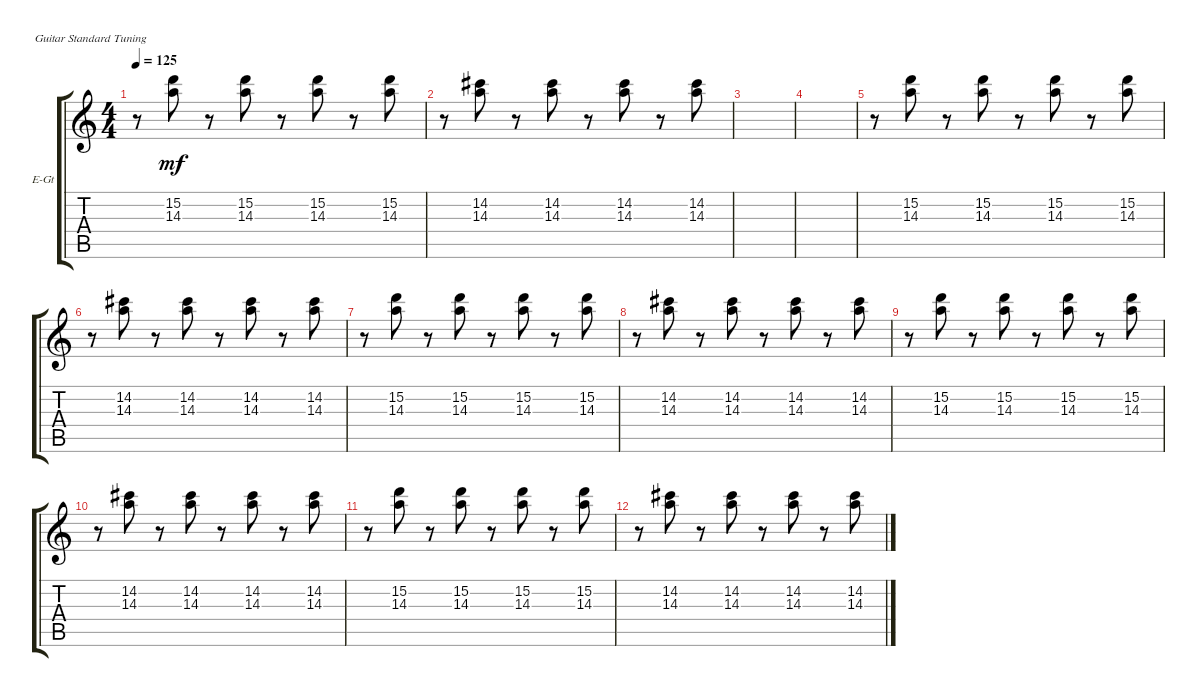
\defaultSystemsLayout 4
\bracketExtendMode groupsimilarinstruments
\firstSystemTrackNameOrientation horizontal
\otherSystemsTrackNameOrientation horizontal
\track ("Electric Guitar" "E-Gt") {instrument overdrivenguitar}
\staff {score tabs}
\tuning (E4 B3 G3 D3 A2 E2)
\ts (4 4)
\tempo 125
\clef g2
\ks c
r.8{dy mf} (15.2 14.3).8 r.8 (15.2 14.3).8 r.8 (15.2 14.3).8 r.8 (15.2 14.3).8 |
r.8 (14.2 14.3).8 r.8 (14.2 14.3).8 r.8 (14.2 14.3).8 r.8 (14.2 14.3).8 |
|
|
r.8 (15.2 14.3).8 r.8 (15.2 14.3).8 r.8 (15.2 14.3).8 r.8 (15.2 14.3).8 |
r.8 (14.2 14.3).8 r.8 (14.2 14.3).8 r.8 (14.2 14.3).8 r.8 (14.2 14.3).8 |
r.8 (15.2 14.3).8 r.8 (15.2 14.3).8 r.8 (15.2 14.3).8 r.8 (15.2 14.3).8 |
r.8 (14.2 14.3).8 r.8 (14.2 14.3).8 r.8 (14.2 14.3).8 r.8 (14.2 14.3).8 |
r.8 (15.2 14.3).8 r.8 (15.2 14.3).8 r.8 (15.2 14.3).8 r.8 (15.2 14.3).8 |
r.8 (14.2 14.3).8 r.8 (14.2 14.3).8 r.8 (14.2 14.3).8 r.8 (14.2 14.3).8 |
r.8 (15.2 14.3).8 r.8 (15.2 14.3).8 r.8 (15.2 14.3).8 r.8 (15.2 14.3).8 |
r.8 (14.2 14.3).8 r.8 (14.2 14.3).8 r.8 (14.2 14.3).8 r.8 (14.2 14.3).8
